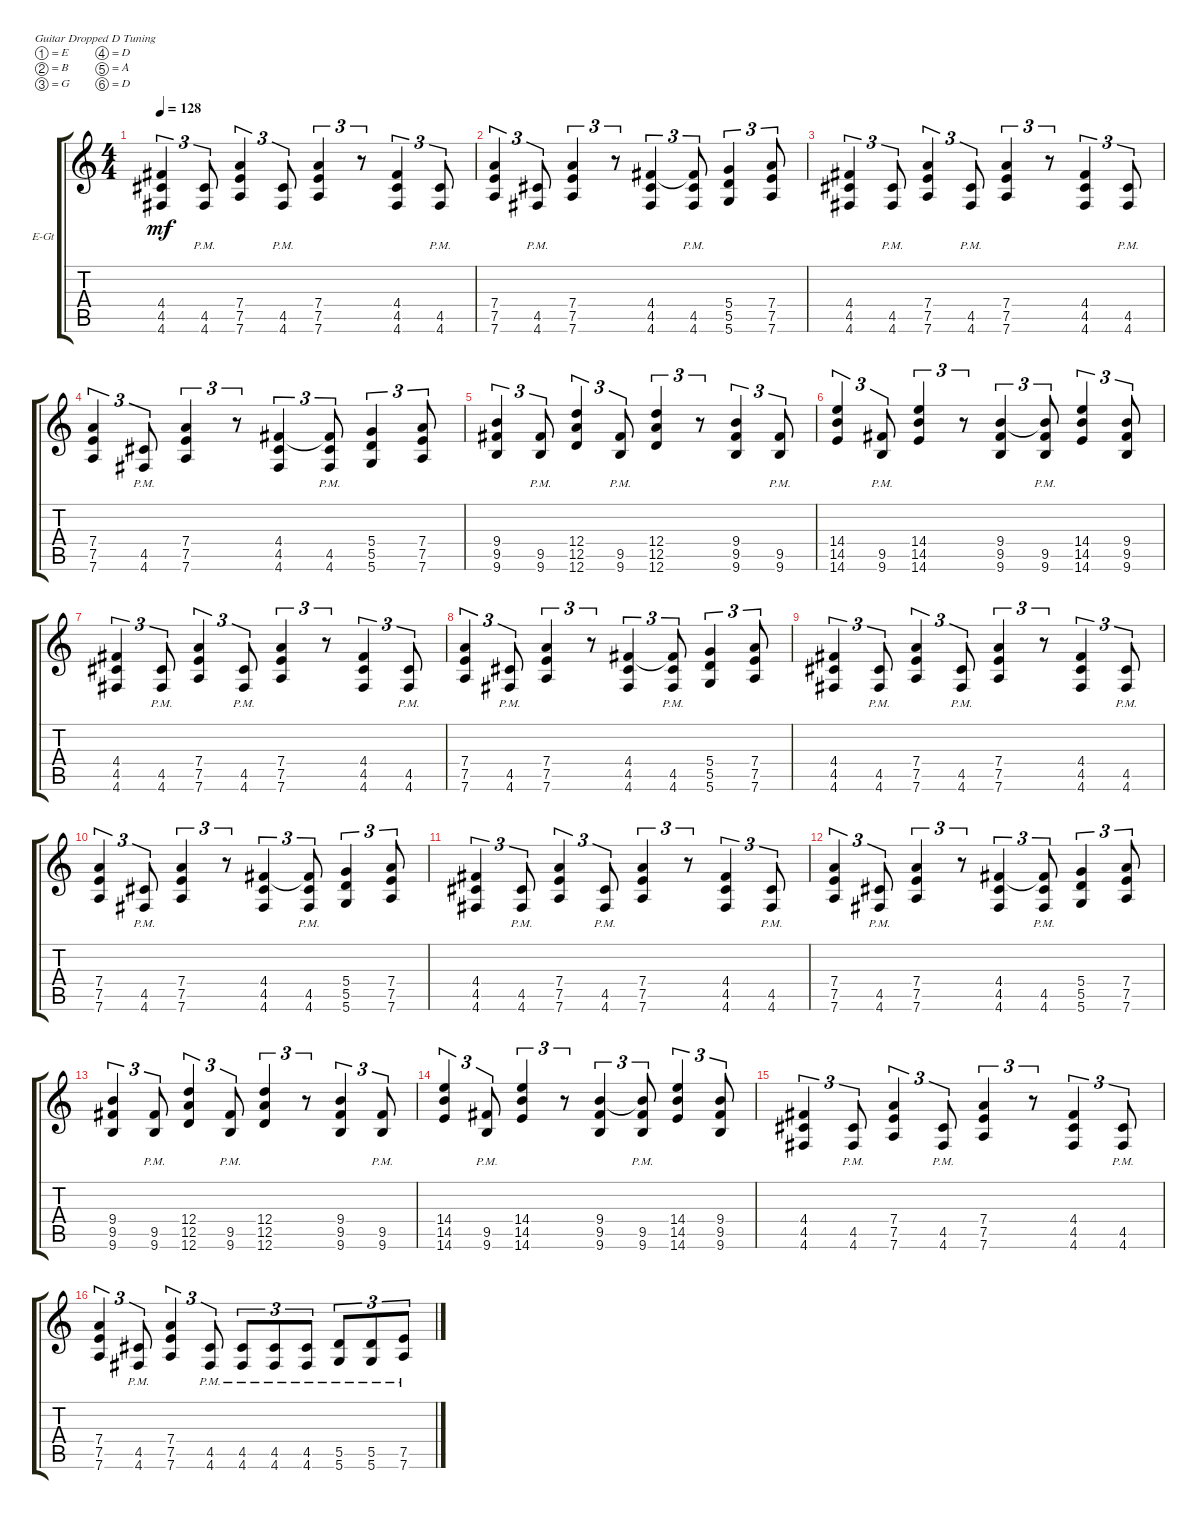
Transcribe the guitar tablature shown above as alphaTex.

\defaultSystemsLayout 4
\bracketExtendMode groupsimilarinstruments
\firstSystemTrackNameOrientation horizontal
\otherSystemsTrackNameOrientation horizontal
\track ("Electric Guitar" "E-Gt") {instrument electricguitarclean}
\staff {score tabs}
\tuning (E4 B3 G3 D3 A2 D2)
\ts (4 4)
\tempo 128
\clef g2
\ks c
(4.6 4.5 4.4).4{tu (3 2) dy mf} (4.6{pm} 4.5{pm}).8{tu (3 2)} (7.6 7.5 7.4).4{tu (3 2)} (4.6{pm} 4.5{pm}).8{tu (3 2)} (7.6 7.5 7.4).4{tu (3 2)} r.8{tu (3 2)} (4.6 4.5 4.4).4{tu (3 2)} (4.6{pm} 4.5{pm}).8{tu (3 2)} |
(7.6 7.5 7.4).4{tu (3 2)} (4.6{pm} 4.5{pm}).8{tu (3 2)} (7.6 7.5 7.4).4{tu (3 2)} r.8{tu (3 2)} (4.6 4.5 4.4).4{tu (3 2)} (4.6{pm} 4.5{pm} 4.4{t}).8{tu (3 2)} (5.6 5.5 5.4).4{tu (3 2)} (7.6 7.5 7.4).8{tu (3 2)} |
(4.6 4.5 4.4).4{tu (3 2)} (4.6{pm} 4.5{pm}).8{tu (3 2)} (7.6 7.5 7.4).4{tu (3 2)} (4.6{pm} 4.5{pm}).8{tu (3 2)} (7.6 7.5 7.4).4{tu (3 2)} r.8{tu (3 2)} (4.6 4.5 4.4).4{tu (3 2)} (4.6{pm} 4.5{pm}).8{tu (3 2)} |
(7.6 7.5 7.4).4{tu (3 2)} (4.6{pm} 4.5{pm}).8{tu (3 2)} (7.6 7.5 7.4).4{tu (3 2)} r.8{tu (3 2)} (4.6 4.5 4.4).4{tu (3 2)} (4.6{pm} 4.5{pm} 4.4{t}).8{tu (3 2)} (5.6 5.5 5.4).4{tu (3 2)} (7.6 7.5 7.4).8{tu (3 2)} |
(9.6 9.5 9.4).4{tu (3 2)} (9.6{pm} 9.5{pm}).8{tu (3 2)} (12.6 12.5 12.4).4{tu (3 2)} (9.6{pm} 9.5{pm}).8{tu (3 2)} (12.6 12.5 12.4).4{tu (3 2)} r.8{tu (3 2)} (9.6 9.5 9.4).4{tu (3 2)} (9.6{pm} 9.5{pm}).8{tu (3 2)} |
(14.6 14.5 14.4).4{tu (3 2)} (9.6{pm} 9.5{pm}).8{tu (3 2)} (14.6 14.5 14.4).4{tu (3 2)} r.8{tu (3 2)} (9.6 9.5 9.4).4{tu (3 2)} (9.6{pm} 9.5{pm} 9.4{t}).8{tu (3 2)} (14.6 14.5 14.4).4{tu (3 2)} (9.6 9.5 9.4).8{tu (3 2)} |
(4.6 4.5 4.4).4{tu (3 2)} (4.6{pm} 4.5{pm}).8{tu (3 2)} (7.6 7.5 7.4).4{tu (3 2)} (4.6{pm} 4.5{pm}).8{tu (3 2)} (7.6 7.5 7.4).4{tu (3 2)} r.8{tu (3 2)} (4.6 4.5 4.4).4{tu (3 2)} (4.6{pm} 4.5{pm}).8{tu (3 2)} |
(7.6 7.5 7.4).4{tu (3 2)} (4.6{pm} 4.5{pm}).8{tu (3 2)} (7.6 7.5 7.4).4{tu (3 2)} r.8{tu (3 2)} (4.6 4.5 4.4).4{tu (3 2)} (4.6{pm} 4.5{pm} 4.4{t}).8{tu (3 2)} (5.6 5.5 5.4).4{tu (3 2)} (7.6 7.5 7.4).8{tu (3 2)} |
(4.6 4.5 4.4).4{tu (3 2)} (4.6{pm} 4.5{pm}).8{tu (3 2)} (7.6 7.5 7.4).4{tu (3 2)} (4.6{pm} 4.5{pm}).8{tu (3 2)} (7.6 7.5 7.4).4{tu (3 2)} r.8{tu (3 2)} (4.6 4.5 4.4).4{tu (3 2)} (4.6{pm} 4.5{pm}).8{tu (3 2)} |
(7.6 7.5 7.4).4{tu (3 2)} (4.6{pm} 4.5{pm}).8{tu (3 2)} (7.6 7.5 7.4).4{tu (3 2)} r.8{tu (3 2)} (4.6 4.5 4.4).4{tu (3 2)} (4.6{pm} 4.5{pm} 4.4{t}).8{tu (3 2)} (5.6 5.5 5.4).4{tu (3 2)} (7.6 7.5 7.4).8{tu (3 2)} |
(4.6 4.5 4.4).4{tu (3 2)} (4.6{pm} 4.5{pm}).8{tu (3 2)} (7.6 7.5 7.4).4{tu (3 2)} (4.6{pm} 4.5{pm}).8{tu (3 2)} (7.6 7.5 7.4).4{tu (3 2)} r.8{tu (3 2)} (4.6 4.5 4.4).4{tu (3 2)} (4.6{pm} 4.5{pm}).8{tu (3 2)} |
(7.6 7.5 7.4).4{tu (3 2)} (4.6{pm} 4.5{pm}).8{tu (3 2)} (7.6 7.5 7.4).4{tu (3 2)} r.8{tu (3 2)} (4.6 4.5 4.4).4{tu (3 2)} (4.6{pm} 4.5{pm} 4.4{t}).8{tu (3 2)} (5.6 5.5 5.4).4{tu (3 2)} (7.6 7.5 7.4).8{tu (3 2)} |
(9.6 9.5 9.4).4{tu (3 2)} (9.6{pm} 9.5{pm}).8{tu (3 2)} (12.6 12.5 12.4).4{tu (3 2)} (9.6{pm} 9.5{pm}).8{tu (3 2)} (12.6 12.5 12.4).4{tu (3 2)} r.8{tu (3 2)} (9.6 9.5 9.4).4{tu (3 2)} (9.6{pm} 9.5{pm}).8{tu (3 2)} |
(14.6 14.5 14.4).4{tu (3 2)} (9.6{pm} 9.5{pm}).8{tu (3 2)} (14.6 14.5 14.4).4{tu (3 2)} r.8{tu (3 2)} (9.6 9.5 9.4).4{tu (3 2)} (9.6{pm} 9.5{pm} 9.4{t}).8{tu (3 2)} (14.6 14.5 14.4).4{tu (3 2)} (9.6 9.5 9.4).8{tu (3 2)} |
(4.6 4.5 4.4).4{tu (3 2)} (4.6{pm} 4.5{pm}).8{tu (3 2)} (7.6 7.5 7.4).4{tu (3 2)} (4.6{pm} 4.5{pm}).8{tu (3 2)} (7.6 7.5 7.4).4{tu (3 2)} r.8{tu (3 2)} (4.6 4.5 4.4).4{tu (3 2)} (4.6{pm} 4.5{pm}).8{tu (3 2)} |
(7.6 7.5 7.4).4{tu (3 2)} (4.6{pm} 4.5{pm}).8{tu (3 2)} (7.6 7.5 7.4).4{tu (3 2)} (4.6{pm} 4.5{pm}).8{tu (3 2)} (4.6{pm} 4.5{pm}).8{tu (3 2)} (4.6{pm} 4.5{pm}).8{tu (3 2)} (4.6{pm} 4.5{pm}).8{tu (3 2)} (5.6{pm} 5.5{pm}).8{tu (3 2)} (5.6{pm} 5.5{pm}).8{tu (3 2)} (7.6{pm} 7.5{pm}).8{tu (3 2)}
